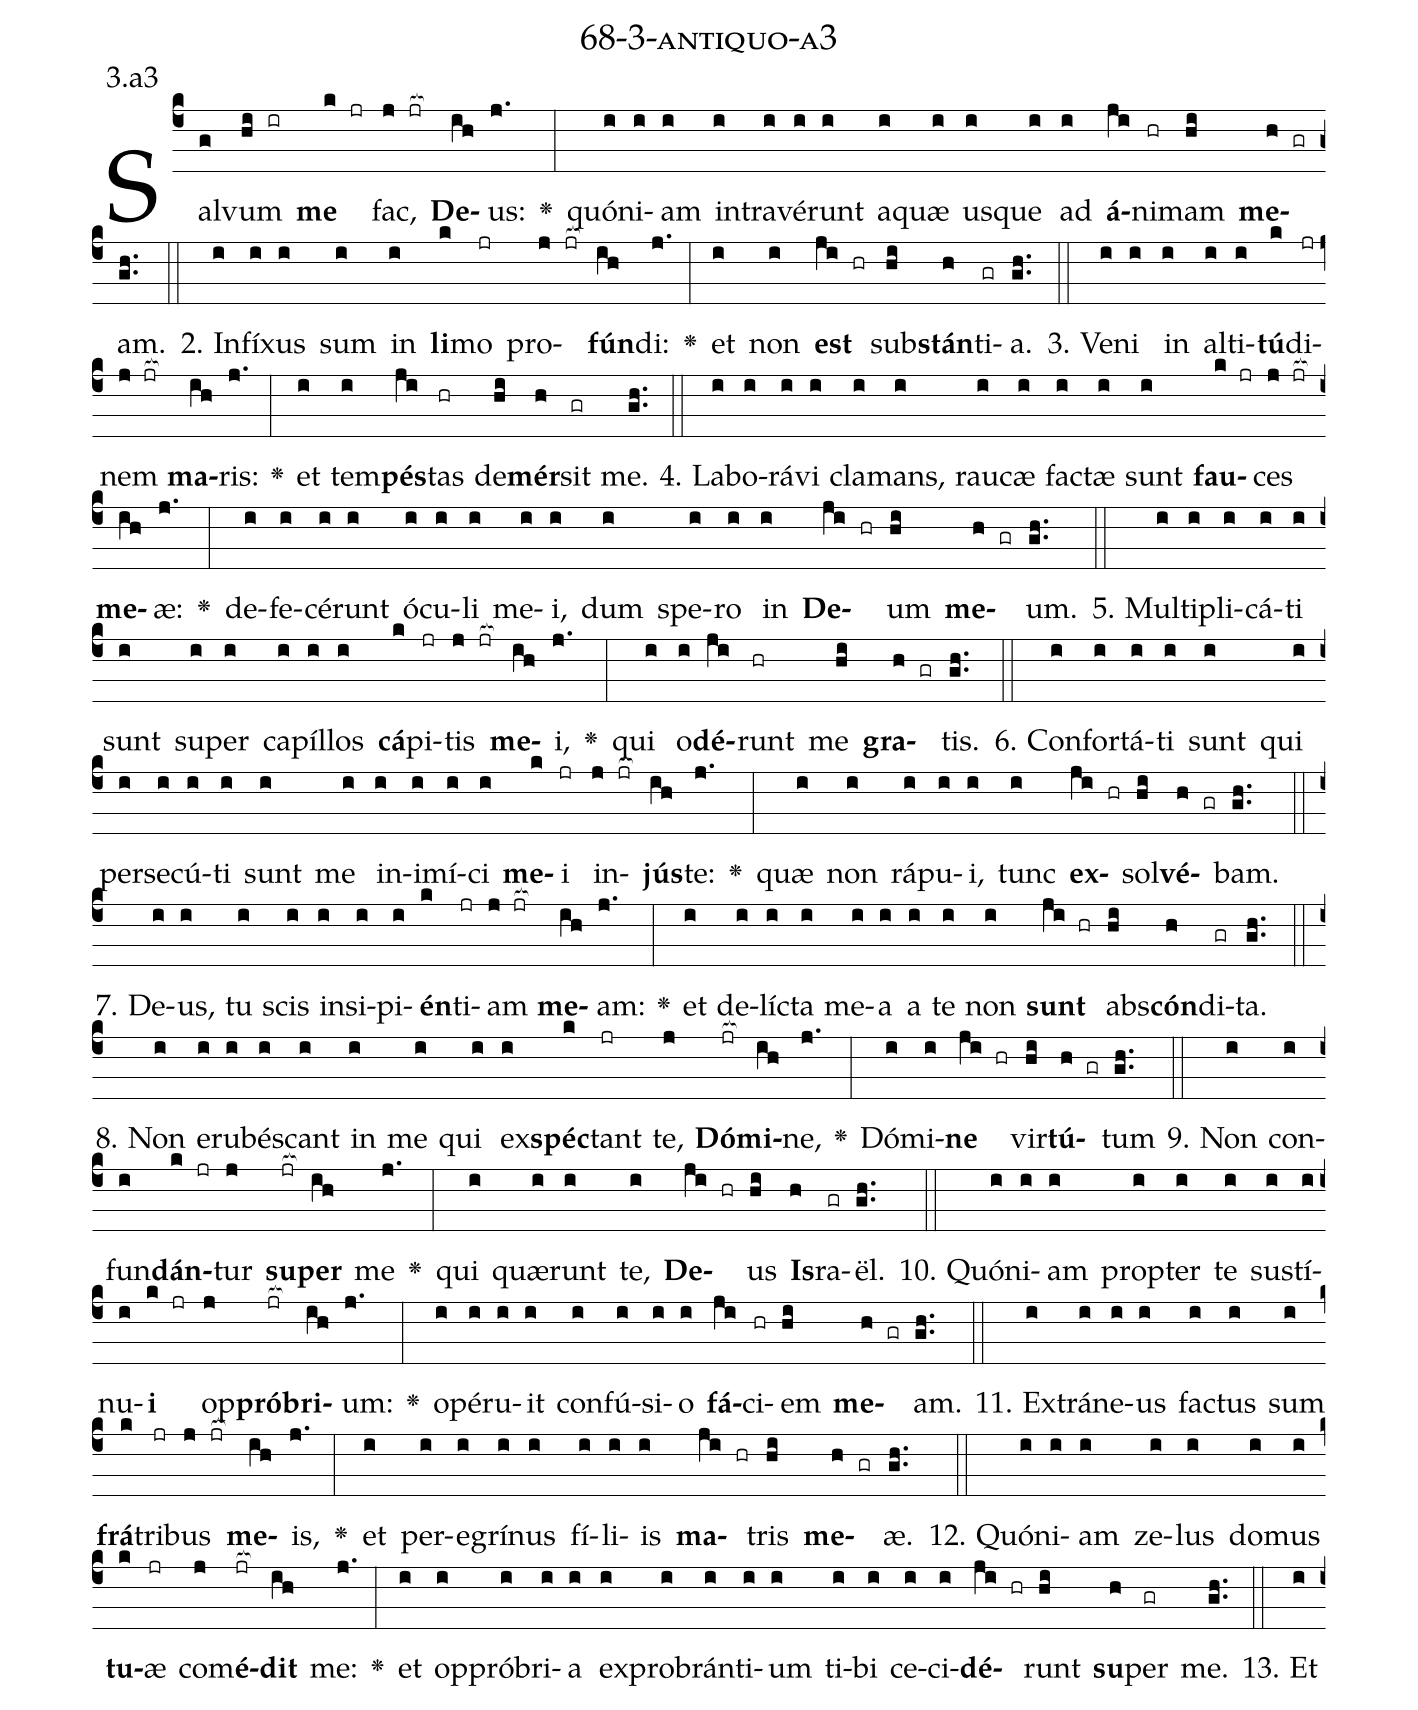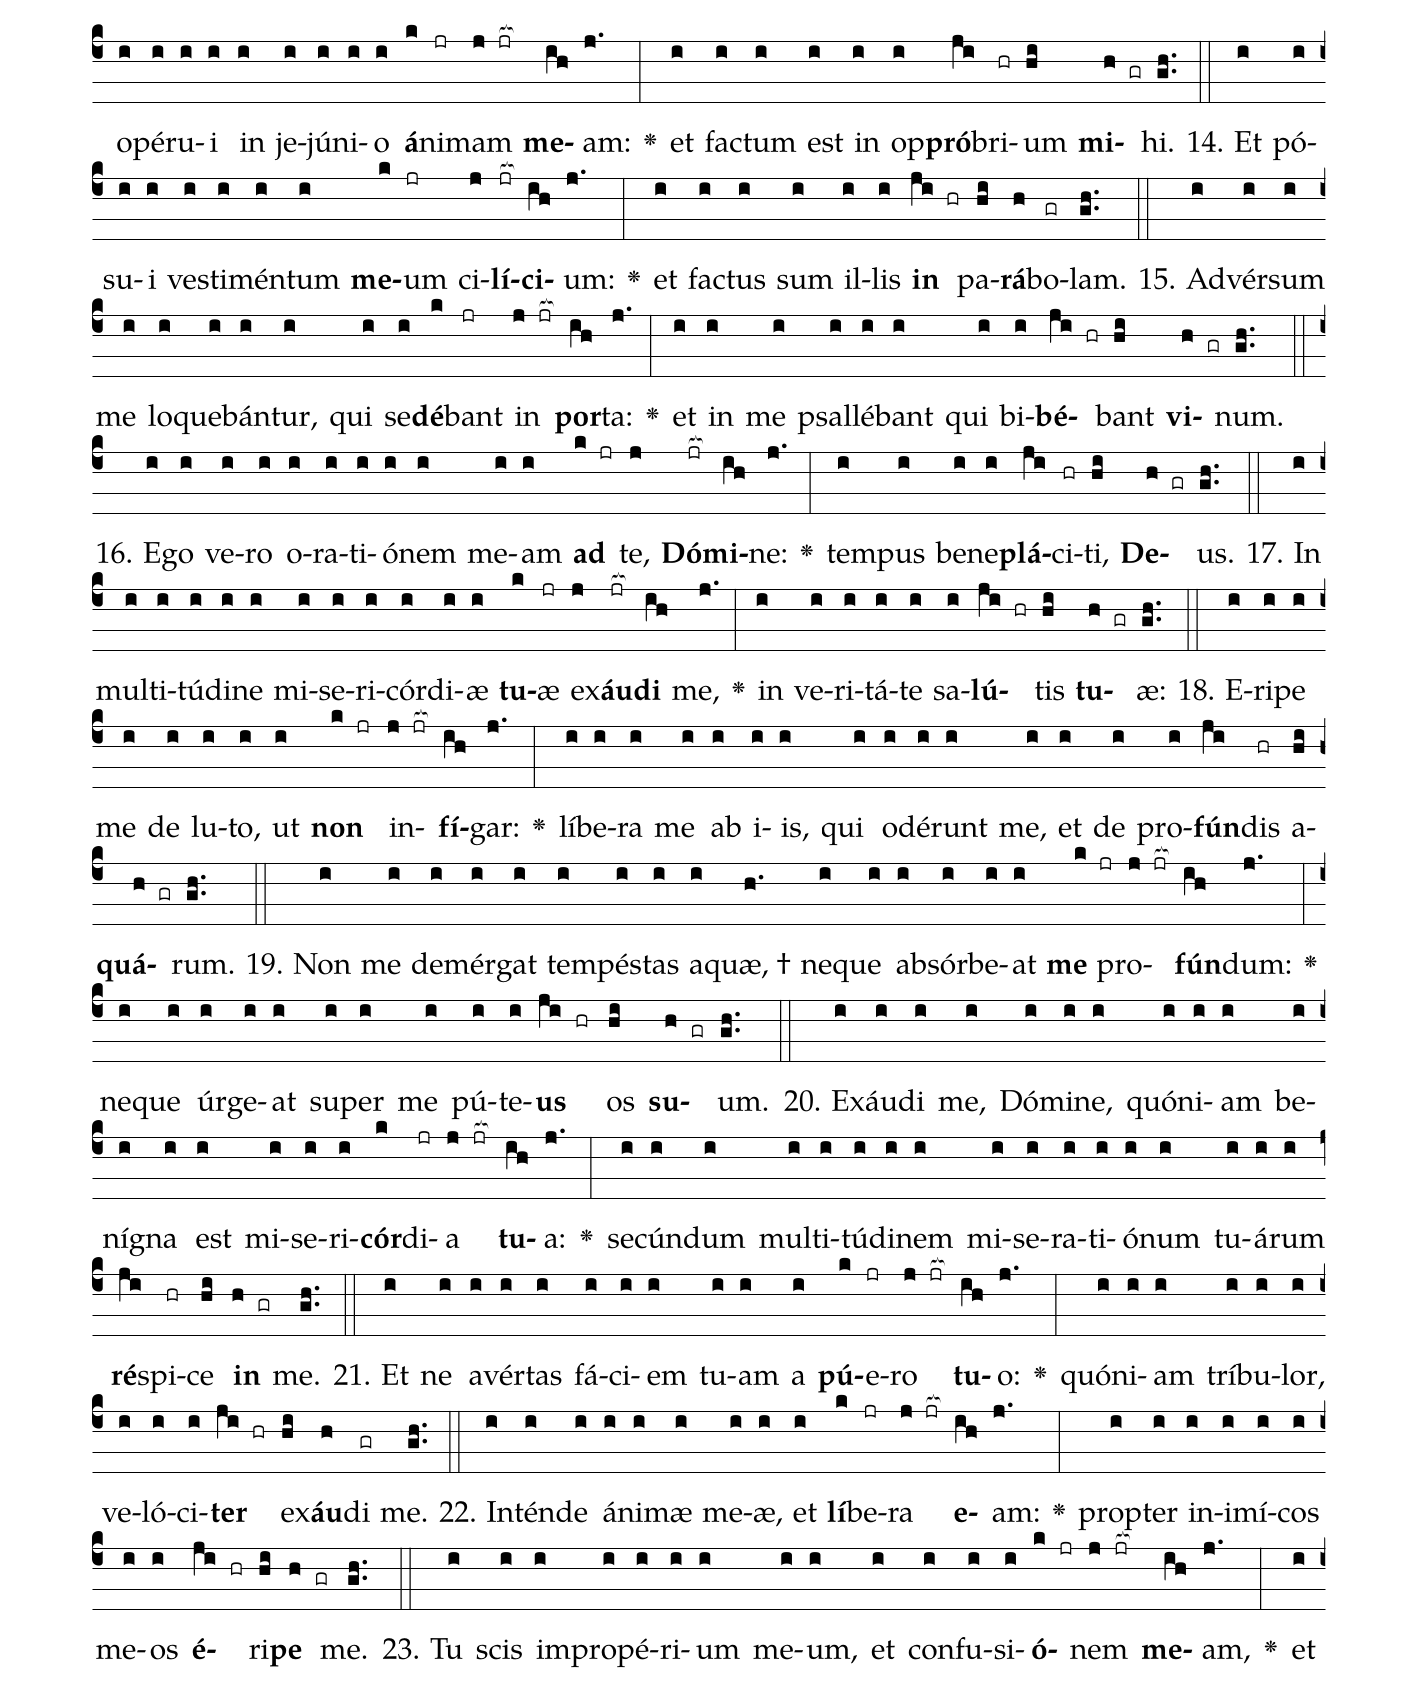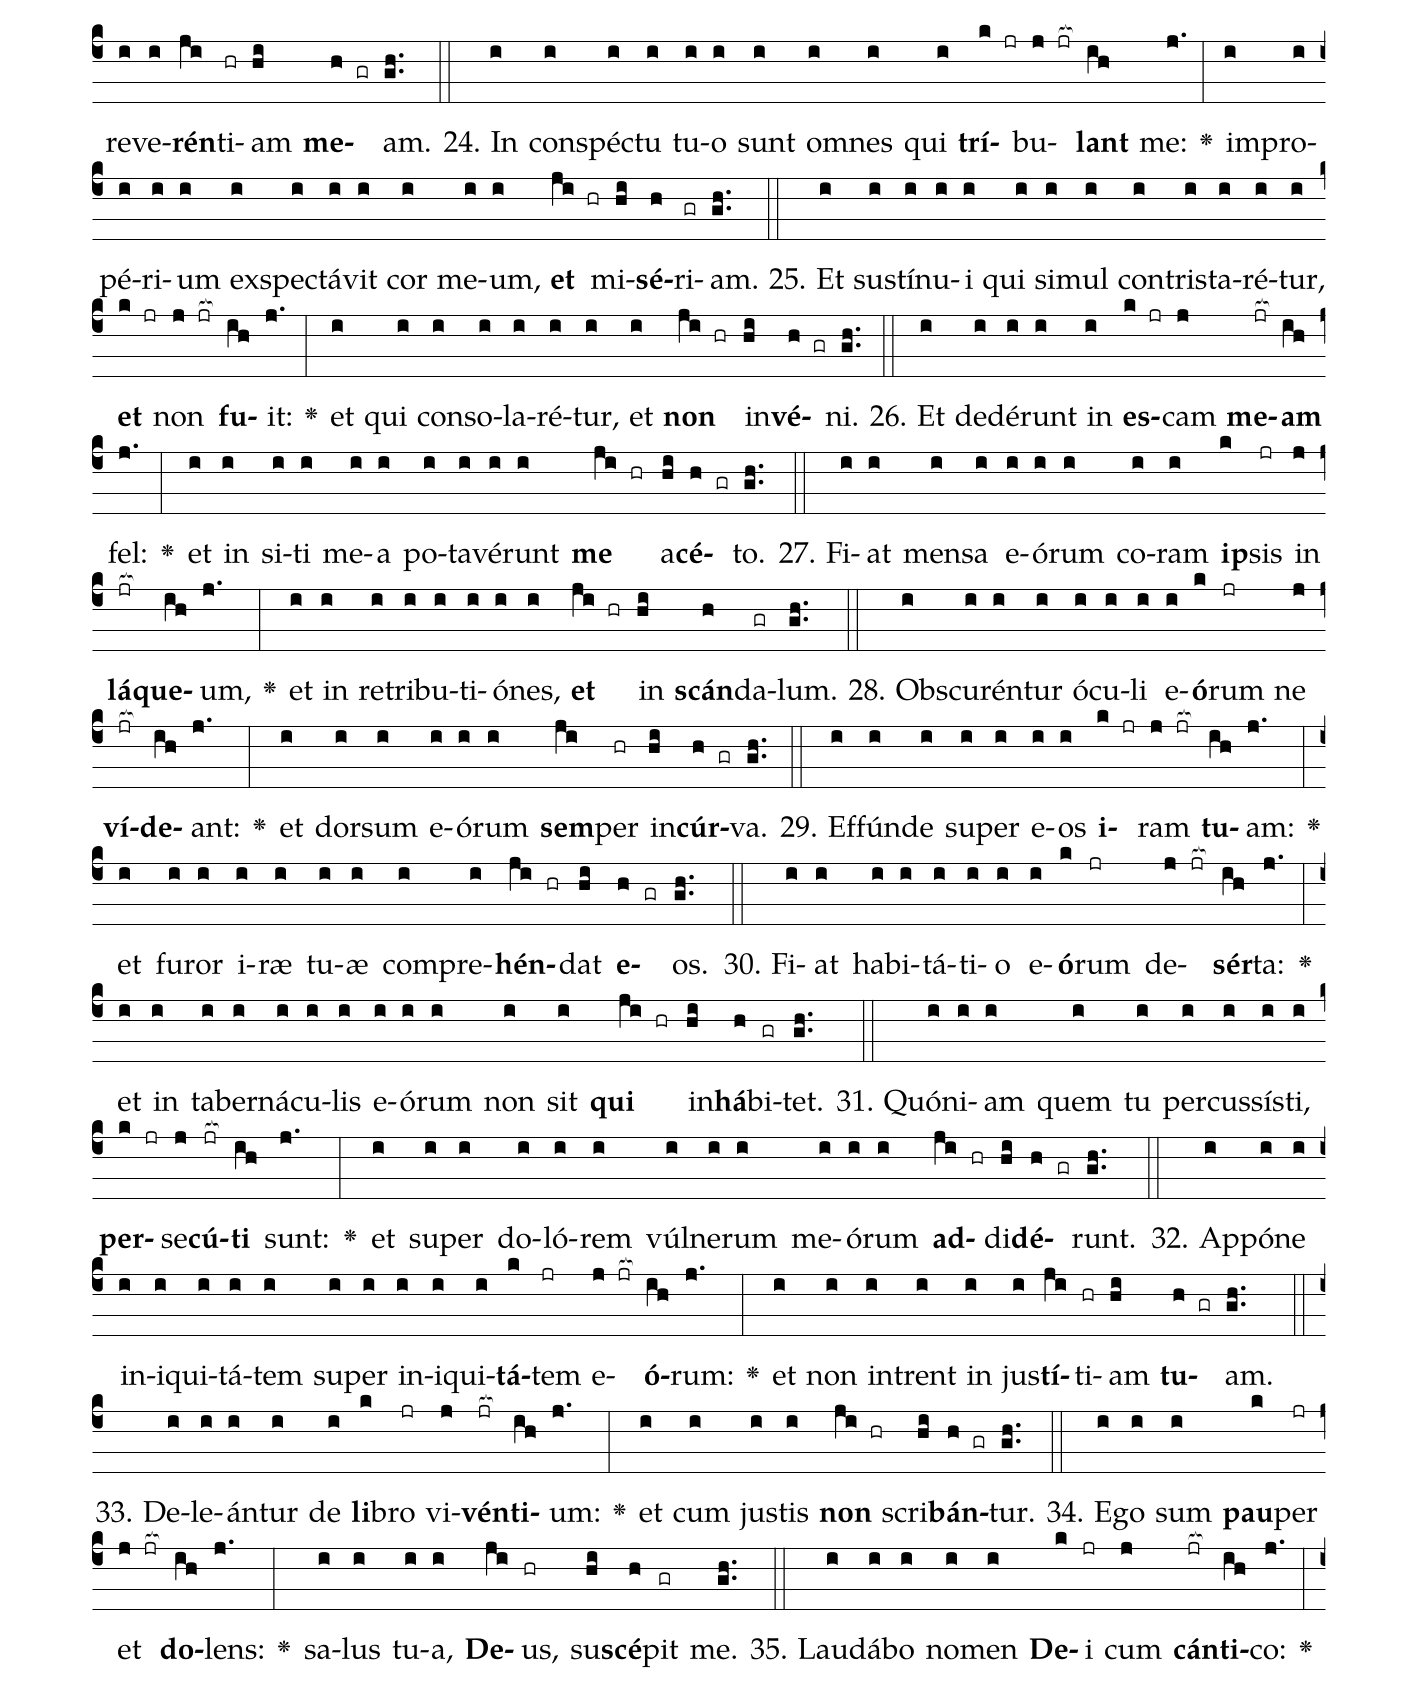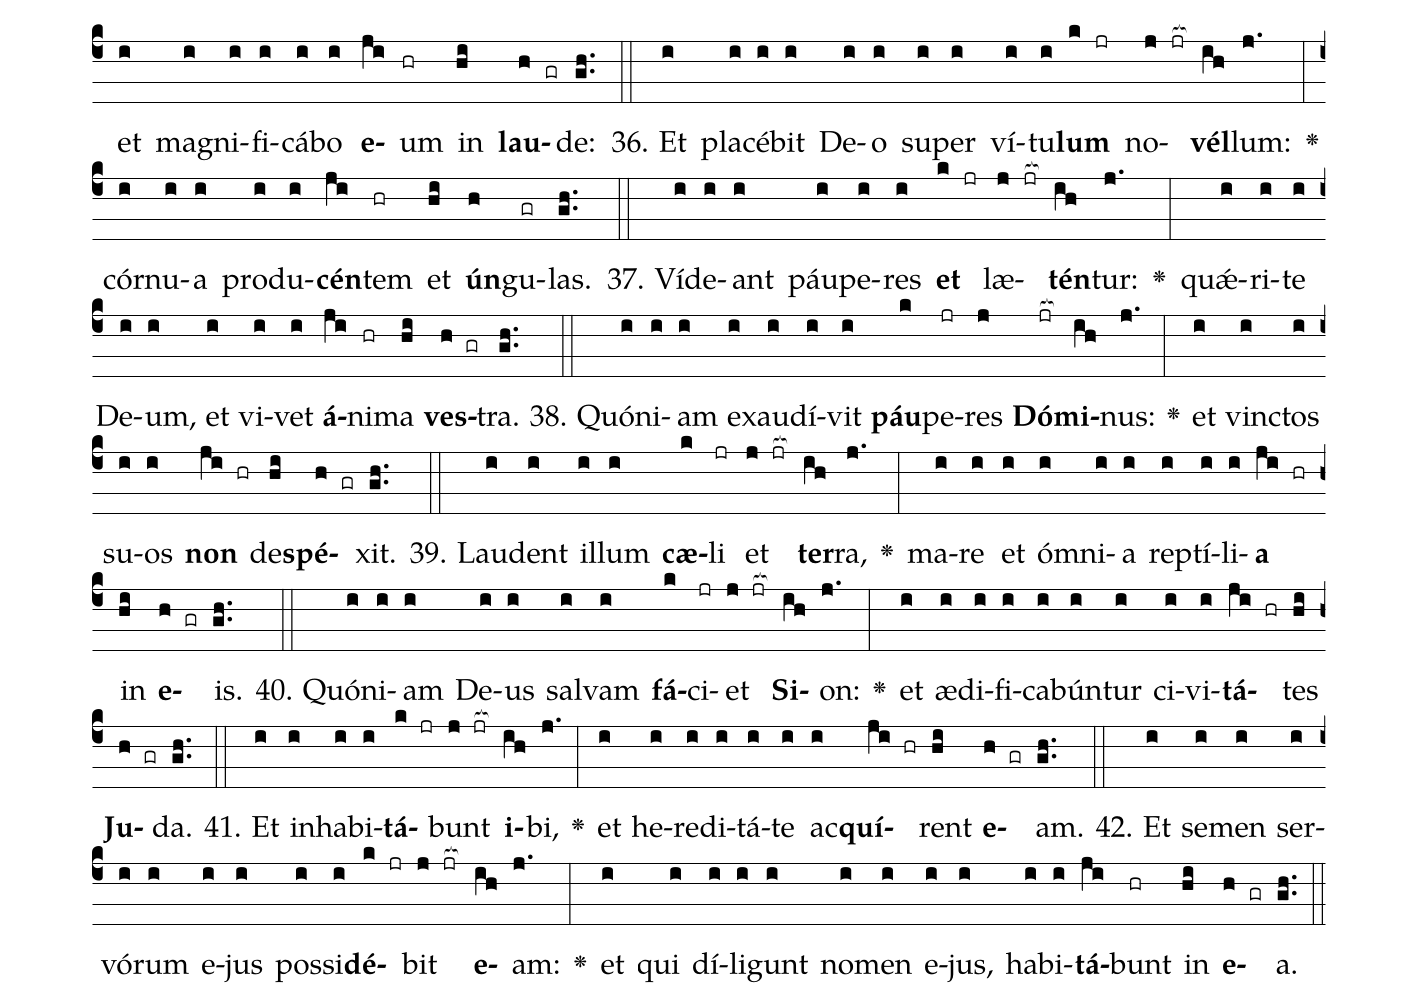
name: 68-3-antiquo-a3;
annotation: 3.a3;
%%
(c4)Sal(g)vum(hi ir) <b>me</b>(k jr) fac,(j jr[ocb:1{]) <b>De</b>(ih[ocb:0}])us:(j.) <v>\greheightstar</v>(:) quón(i)i(i)am(i) in(i)tra(i)vé(i)runt(i) a(i)quæ(i) us(i)que(i) ad(i) <b>á</b>(ji)ni(hr)mam(hi) <b>me</b>(h gr)am.(gh..) (::)
2. In(i)fí(i)xus(i) sum(i) in(i) <b>li</b>(k)mo(jr) pro(j jr[ocb:1{])<b>fún</b>(ih[ocb:0}])di:(j.) <v>\greheightstar</v>(:) et(i) non(i) <b>est</b>(ji hr) sub(hi)<b>stán</b>(h)ti(gr)a.(gh..) (::)
3. Ve(i)ni(i) in(i) al(i)ti(i)<b>tú</b>(k)di(jr)nem(j jr[ocb:1{]) <b>ma</b>(ih[ocb:0}])ris:(j.) <v>\greheightstar</v>(:) et(i) tem(i)<b>pés</b>(ji)tas(hr) de(hi)<b>mér</b>(h)sit(gr) me.(gh..) (::)
4. La(i)bo(i)rá(i)vi(i) cla(i)mans,(i) rau(i)cæ(i) fac(i)tæ(i) sunt(i) <b>fau</b>(k jr)ces(j jr[ocb:1{]) <b>me</b>(ih[ocb:0}])æ:(j.) <v>\greheightstar</v>(:) de(i)fe(i)cé(i)runt(i) ó(i)cu(i)li(i) me(i)i,(i) dum(i) spe(i)ro(i) in(i) <b>De</b>(ji hr)um(hi) <b>me</b>(h gr)um.(gh..) (::)
5. Mul(i)ti(i)pli(i)cá(i)ti(i) sunt(i) su(i)per(i) ca(i)píl(i)los(i) <b>cá</b>(k)pi(jr)tis(j jr[ocb:1{]) <b>me</b>(ih[ocb:0}])i,(j.) <v>\greheightstar</v>(:) qui(i) o(i)<b>dé</b>(ji)runt(hr) me(hi) <b>gra</b>(h gr)tis.(gh..) (::)
6. Con(i)for(i)tá(i)ti(i) sunt(i) qui(i) per(i)se(i)cú(i)ti(i) sunt(i) me(i) in(i)i(i)mí(i)ci(i) <b>me</b>(k)i(jr) in(j jr[ocb:1{])<b>jús</b>(ih[ocb:0}])te:(j.) <v>\greheightstar</v>(:) quæ(i) non(i) rá(i)pu(i)i,(i) tunc(i) <b>ex</b>(ji hr)sol(hi)<b>vé</b>(h gr)bam.(gh..) (::)
7. De(i)us,(i) tu(i) scis(i) in(i)si(i)pi(i)<b>én</b>(k)ti(jr)am(j jr[ocb:1{]) <b>me</b>(ih[ocb:0}])am:(j.) <v>\greheightstar</v>(:) et(i) de(i)líc(i)ta(i) me(i)a(i) a(i) te(i) non(i) <b>sunt</b>(ji hr) abs(hi)<b>cón</b>(h)di(gr)ta.(gh..) (::)
8. Non(i) e(i)ru(i)bés(i)cant(i) in(i) me(i) qui(i) ex(i)<b>spéc</b>(k)tant(jr) te,(j) <b>Dó</b>(jr[ocb:1{])<b>mi</b>(ih[ocb:0}])ne,(j.) <v>\greheightstar</v>(:) Dó(i)mi(i)<b>ne</b>(ji hr) vir(hi)<b>tú</b>(h gr)tum(gh..) (::)
9. Non(i) con(i)fun(i)<b>dán</b>(k jr)tur(j) <b>su</b>(jr[ocb:1{])<b>per</b>(ih[ocb:0}]) me(j.) <v>\greheightstar</v>(:) qui(i) quæ(i)runt(i) te,(i) <b>De</b>(ji hr)us(hi) <b>Is</b>(h)ra(gr)ël.(gh..) (::)
10. Quón(i)i(i)am(i) prop(i)ter(i) te(i) sus(i)tí(i)nu(i)<b>i</b>(k jr) op(j)<b>pró</b>(jr[ocb:1{])<b>bri</b>(ih[ocb:0}])um:(j.) <v>\greheightstar</v>(:) o(i)pé(i)ru(i)it(i) con(i)fú(i)si(i)o(i) <b>fá</b>(ji)ci(hr)em(hi) <b>me</b>(h gr)am.(gh..) (::)
11. Ex(i)trá(i)ne(i)us(i) fac(i)tus(i) sum(i) <b>frá</b>(k)tri(jr)bus(j jr[ocb:1{]) <b>me</b>(ih[ocb:0}])is,(j.) <v>\greheightstar</v>(:) et(i) per(i)e(i)grí(i)nus(i) fí(i)li(i)is(i) <b>ma</b>(ji hr)tris(hi) <b>me</b>(h gr)æ.(gh..) (::)
12. Quón(i)i(i)am(i) ze(i)lus(i) do(i)mus(i) <b>tu</b>(k)æ(jr) com(j)<b>é</b>(jr[ocb:1{])<b>dit</b>(ih[ocb:0}]) me:(j.) <v>\greheightstar</v>(:) et(i) op(i)pró(i)bri(i)a(i) ex(i)pro(i)brán(i)ti(i)um(i) ti(i)bi(i) ce(i)ci(i)<b>dé</b>(ji hr)runt(hi) <b>su</b>(h)per(gr) me.(gh..) (::)
13. Et(i) o(i)pé(i)ru(i)i(i) in(i) je(i)jú(i)ni(i)o(i) <b>á</b>(k)ni(jr)mam(j jr[ocb:1{]) <b>me</b>(ih[ocb:0}])am:(j.) <v>\greheightstar</v>(:) et(i) fac(i)tum(i) est(i) in(i) op(i)<b>pró</b>(ji)bri(hr)um(hi) <b>mi</b>(h gr)hi.(gh..) (::)
14. Et(i) pó(i)su(i)i(i) ves(i)ti(i)mén(i)tum(i) <b>me</b>(k)um(jr) ci(j)<b>lí</b>(jr[ocb:1{])<b>ci</b>(ih[ocb:0}])um:(j.) <v>\greheightstar</v>(:) et(i) fac(i)tus(i) sum(i) il(i)lis(i) <b>in</b>(ji hr) pa(hi)<b>rá</b>(h)bo(gr)lam.(gh..) (::)
15. Ad(i)vér(i)sum(i) me(i) lo(i)que(i)bán(i)tur,(i) qui(i) se(i)<b>dé</b>(k)bant(jr) in(j jr[ocb:1{]) <b>por</b>(ih[ocb:0}])ta:(j.) <v>\greheightstar</v>(:) et(i) in(i) me(i) psal(i)lé(i)bant(i) qui(i) bi(i)<b>bé</b>(ji hr)bant(hi) <b>vi</b>(h gr)num.(gh..) (::)
16. E(i)go(i) ve(i)ro(i) o(i)ra(i)ti(i)ó(i)nem(i) me(i)am(i) <b>ad</b>(k jr) te,(j) <b>Dó</b>(jr[ocb:1{])<b>mi</b>(ih[ocb:0}])ne:(j.) <v>\greheightstar</v>(:) tem(i)pus(i) be(i)ne(i)<b>plá</b>(ji)ci(hr)ti,(hi) <b>De</b>(h gr)us.(gh..) (::)
17. In(i) mul(i)ti(i)tú(i)di(i)ne(i) mi(i)se(i)ri(i)cór(i)di(i)æ(i) <b>tu</b>(k)æ(jr) ex(j)<b>áu</b>(jr[ocb:1{])<b>di</b>(ih[ocb:0}]) me,(j.) <v>\greheightstar</v>(:) in(i) ve(i)ri(i)tá(i)te(i) sa(i)<b>lú</b>(ji hr)tis(hi) <b>tu</b>(h gr)æ:(gh..) (::)
18. E(i)ri(i)pe(i) me(i) de(i) lu(i)to,(i) ut(i) <b>non</b>(k jr) in(j jr[ocb:1{])<b>fí</b>(ih[ocb:0}])gar:(j.) <v>\greheightstar</v>(:) lí(i)be(i)ra(i) me(i) ab(i) i(i)is,(i) qui(i) o(i)dé(i)runt(i) me,(i) et(i) de(i) pro(i)<b>fún</b>(ji)dis(hr) a(hi)<b>quá</b>(h gr)rum.(gh..) (::)
19. Non(i) me(i) de(i)mér(i)gat(i) tem(i)pés(i)tas(i) a(i)quæ, †(h.) ne(i)que(i) ab(i)sór(i)be(i)at(i) <b>me</b>(k jr) pro(j jr[ocb:1{])<b>fún</b>(ih[ocb:0}])dum:(j.) <v>\greheightstar</v>(:) ne(i)que(i) úr(i)ge(i)at(i) su(i)per(i) me(i) pú(i)te(i)<b>us</b>(ji hr) os(hi) <b>su</b>(h gr)um.(gh..) (::)
20. Ex(i)áu(i)di(i) me,(i) Dó(i)mi(i)ne,(i) quón(i)i(i)am(i) be(i)ní(i)gna(i) est(i) mi(i)se(i)ri(i)<b>cór</b>(k)di(jr)a(j jr[ocb:1{]) <b>tu</b>(ih[ocb:0}])a:(j.) <v>\greheightstar</v>(:) se(i)cún(i)dum(i) mul(i)ti(i)tú(i)di(i)nem(i) mi(i)se(i)ra(i)ti(i)ó(i)num(i) tu(i)á(i)rum(i) <b>ré</b>(ji)spi(hr)ce(hi) <b>in</b>(h gr) me.(gh..) (::)
21. Et(i) ne(i) a(i)vér(i)tas(i) fá(i)ci(i)em(i) tu(i)am(i) a(i) <b>pú</b>(k)e(jr)ro(j jr[ocb:1{]) <b>tu</b>(ih[ocb:0}])o:(j.) <v>\greheightstar</v>(:) quón(i)i(i)am(i) trí(i)bu(i)lor,(i) ve(i)ló(i)ci(i)<b>ter</b>(ji hr) ex(hi)<b>áu</b>(h)di(gr) me.(gh..) (::)
22. In(i)tén(i)de(i) á(i)ni(i)mæ(i) me(i)æ,(i) et(i) <b>lí</b>(k)be(jr)ra(j jr[ocb:1{]) <b>e</b>(ih[ocb:0}])am:(j.) <v>\greheightstar</v>(:) prop(i)ter(i) in(i)i(i)mí(i)cos(i) me(i)os(i) <b>é</b>(ji hr)ri(hi)<b>pe</b>(h gr) me.(gh..) (::)
23. Tu(i) scis(i) im(i)pro(i)pé(i)ri(i)um(i) me(i)um,(i) et(i) con(i)fu(i)si(i)<b>ó</b>(k jr)nem(j jr[ocb:1{]) <b>me</b>(ih[ocb:0}])am,(j.) <v>\greheightstar</v>(:) et(i) re(i)ve(i)<b>rén</b>(ji)ti(hr)am(hi) <b>me</b>(h gr)am.(gh..) (::)
24. In(i) con(i)spéc(i)tu(i) tu(i)o(i) sunt(i) om(i)nes(i) qui(i) <b>trí</b>(k jr)bu(j jr[ocb:1{])<b>lant</b>(ih[ocb:0}]) me:(j.) <v>\greheightstar</v>(:) im(i)pro(i)pé(i)ri(i)um(i) ex(i)spec(i)tá(i)vit(i) cor(i) me(i)um,(i) <b>et</b>(ji hr) mi(hi)<b>sé</b>(h)ri(gr)am.(gh..) (::)
25. Et(i) sus(i)tí(i)nu(i)i(i) qui(i) si(i)mul(i) con(i)tris(i)ta(i)ré(i)tur,(i) <b>et</b>(k jr) non(j jr[ocb:1{]) <b>fu</b>(ih[ocb:0}])it:(j.) <v>\greheightstar</v>(:) et(i) qui(i) con(i)so(i)la(i)ré(i)tur,(i) et(i) <b>non</b>(ji hr) in(hi)<b>vé</b>(h gr)ni.(gh..) (::)
26. Et(i) de(i)dé(i)runt(i) in(i) <b>es</b>(k jr)cam(j) <b>me</b>(jr[ocb:1{])<b>am</b>(ih[ocb:0}]) fel:(j.) <v>\greheightstar</v>(:) et(i) in(i) si(i)ti(i) me(i)a(i) po(i)ta(i)vé(i)runt(i) <b>me</b>(ji hr) a(hi)<b>cé</b>(h gr)to.(gh..) (::)
27. Fi(i)at(i) men(i)sa(i) e(i)ó(i)rum(i) co(i)ram(i) <b>ip</b>(k)sis(jr) in(j) <b>lá</b>(jr[ocb:1{])<b>que</b>(ih[ocb:0}])um,(j.) <v>\greheightstar</v>(:) et(i) in(i) re(i)tri(i)bu(i)ti(i)ó(i)nes,(i) <b>et</b>(ji hr) in(hi) <b>scán</b>(h)da(gr)lum.(gh..) (::)
28. Obs(i)cu(i)rén(i)tur(i) ó(i)cu(i)li(i) e(i)<b>ó</b>(k)rum(jr) ne(j) <b>ví</b>(jr[ocb:1{])<b>de</b>(ih[ocb:0}])ant:(j.) <v>\greheightstar</v>(:) et(i) dor(i)sum(i) e(i)ó(i)rum(i) <b>sem</b>(ji)per(hr) in(hi)<b>cúr</b>(h gr)va.(gh..) (::)
29. Ef(i)fún(i)de(i) su(i)per(i) e(i)os(i) <b>i</b>(k jr)ram(j jr[ocb:1{]) <b>tu</b>(ih[ocb:0}])am:(j.) <v>\greheightstar</v>(:) et(i) fu(i)ror(i) i(i)ræ(i) tu(i)æ(i) com(i)pre(i)<b>hén</b>(ji hr)dat(hi) <b>e</b>(h gr)os.(gh..) (::)
30. Fi(i)at(i) ha(i)bi(i)tá(i)ti(i)o(i) e(i)<b>ó</b>(k)rum(jr) de(j jr[ocb:1{])<b>sér</b>(ih[ocb:0}])ta:(j.) <v>\greheightstar</v>(:) et(i) in(i) ta(i)ber(i)ná(i)cu(i)lis(i) e(i)ó(i)rum(i) non(i) sit(i) <b>qui</b>(ji hr) in(hi)<b>há</b>(h)bi(gr)tet.(gh..) (::)
31. Quón(i)i(i)am(i) quem(i) tu(i) per(i)cus(i)sís(i)ti,(i) <b>per</b>(k jr)se(j)<b>cú</b>(jr[ocb:1{])<b>ti</b>(ih[ocb:0}]) sunt:(j.) <v>\greheightstar</v>(:) et(i) su(i)per(i) do(i)ló(i)rem(i) vúl(i)ne(i)rum(i) me(i)ó(i)rum(i) <b>ad</b>(ji hr)di(hi)<b>dé</b>(h gr)runt.(gh..) (::)
32. Ap(i)pó(i)ne(i) in(i)i(i)qui(i)tá(i)tem(i) su(i)per(i) in(i)i(i)qui(i)<b>tá</b>(k)tem(jr) e(j jr[ocb:1{])<b>ó</b>(ih[ocb:0}])rum:(j.) <v>\greheightstar</v>(:) et(i) non(i) in(i)trent(i) in(i) jus(i)<b>tí</b>(ji)ti(hr)am(hi) <b>tu</b>(h gr)am.(gh..) (::)
33. De(i)le(i)án(i)tur(i) de(i) <b>li</b>(k)bro(jr) vi(j)<b>vén</b>(jr[ocb:1{])<b>ti</b>(ih[ocb:0}])um:(j.) <v>\greheightstar</v>(:) et(i) cum(i) jus(i)tis(i) <b>non</b>(ji hr) scri(hi)<b>bán</b>(h gr)tur.(gh..) (::)
34. E(i)go(i) sum(i) <b>pau</b>(k)per(jr) et(j jr[ocb:1{]) <b>do</b>(ih[ocb:0}])lens:(j.) <v>\greheightstar</v>(:) sa(i)lus(i) tu(i)a,(i) <b>De</b>(ji)us,(hr) su(hi)<b>scé</b>(h)pit(gr) me.(gh..) (::)
35. Lau(i)dá(i)bo(i) no(i)men(i) <b>De</b>(k)i(jr) cum(j) <b>cán</b>(jr[ocb:1{])<b>ti</b>(ih[ocb:0}])co:(j.) <v>\greheightstar</v>(:) et(i) ma(i)gni(i)fi(i)cá(i)bo(i) <b>e</b>(ji)um(hr) in(hi) <b>lau</b>(h gr)de:(gh..) (::)
36. Et(i) pla(i)cé(i)bit(i) De(i)o(i) su(i)per(i) ví(i)tu(i)<b>lum</b>(k jr) no(j jr[ocb:1{])<b>vél</b>(ih[ocb:0}])lum:(j.) <v>\greheightstar</v>(:) cór(i)nu(i)a(i) pro(i)du(i)<b>cén</b>(ji)tem(hr) et(hi) <b>ún</b>(h)gu(gr)las.(gh..) (::)
37. Ví(i)de(i)ant(i) páu(i)pe(i)res(i) <b>et</b>(k jr) læ(j jr[ocb:1{])<b>tén</b>(ih[ocb:0}])tur:(j.) <v>\greheightstar</v>(:) quǽ(i)ri(i)te(i) De(i)um,(i) et(i) vi(i)vet(i) <b>á</b>(ji)ni(hr)ma(hi) <b>ves</b>(h gr)tra.(gh..) (::)
38. Quón(i)i(i)am(i) ex(i)au(i)dí(i)vit(i) <b>páu</b>(k)pe(jr)res(j) <b>Dó</b>(jr[ocb:1{])<b>mi</b>(ih[ocb:0}])nus:(j.) <v>\greheightstar</v>(:) et(i) vinc(i)tos(i) su(i)os(i) <b>non</b>(ji hr) de(hi)<b>spé</b>(h gr)xit.(gh..) (::)
39. Lau(i)dent(i) il(i)lum(i) <b>cæ</b>(k)li(jr) et(j jr[ocb:1{]) <b>ter</b>(ih[ocb:0}])ra,(j.) <v>\greheightstar</v>(:) ma(i)re(i) et(i) óm(i)ni(i)a(i) rep(i)tí(i)li(i)<b>a</b>(ji hr) in(hi) <b>e</b>(h gr)is.(gh..) (::)
40. Quón(i)i(i)am(i) De(i)us(i) sal(i)vam(i) <b>fá</b>(k)ci(jr)et(j jr[ocb:1{]) <b>Si</b>(ih[ocb:0}])on:(j.) <v>\greheightstar</v>(:) et(i) æ(i)di(i)fi(i)ca(i)bún(i)tur(i) ci(i)vi(i)<b>tá</b>(ji hr)tes(hi) <b>Ju</b>(h gr)da.(gh..) (::)
41. Et(i) in(i)ha(i)bi(i)<b>tá</b>(k jr)bunt(j jr[ocb:1{]) <b>i</b>(ih[ocb:0}])bi,(j.) <v>\greheightstar</v>(:) et(i) he(i)re(i)di(i)tá(i)te(i) ac(i)<b>quí</b>(ji hr)rent(hi) <b>e</b>(h gr)am.(gh..) (::)
42. Et(i) se(i)men(i) ser(i)vó(i)rum(i) e(i)jus(i) pos(i)si(i)<b>dé</b>(k jr)bit(j jr[ocb:1{]) <b>e</b>(ih[ocb:0}])am:(j.) <v>\greheightstar</v>(:) et(i) qui(i) dí(i)li(i)gunt(i) no(i)men(i) e(i)jus,(i) ha(i)bi(i)<b>tá</b>(ji)bunt(hr) in(hi) <b>e</b>(h gr)a.(gh..) (::)
